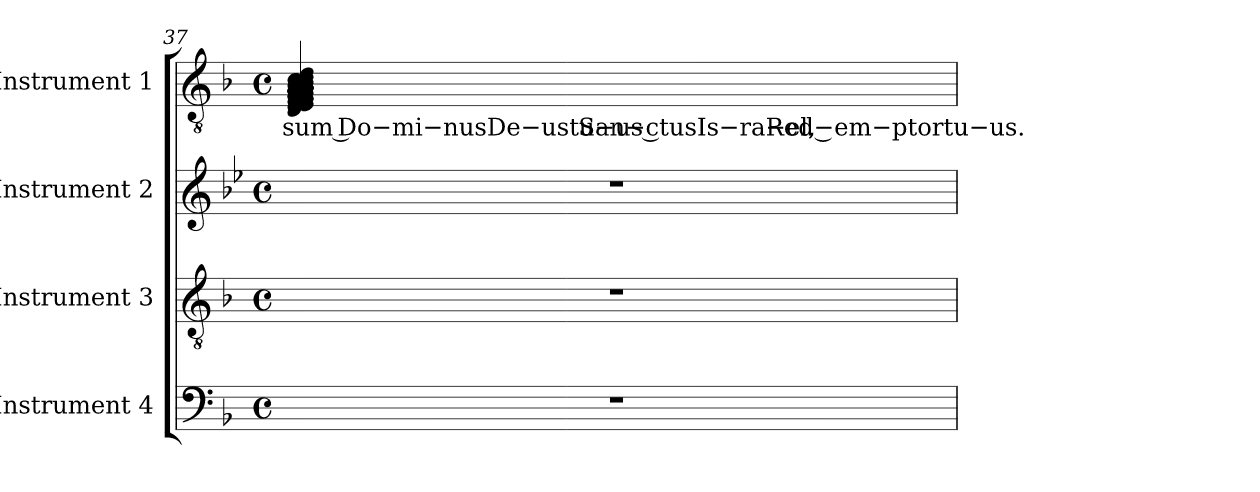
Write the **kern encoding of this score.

**kern	**kern	**kern	**kern	**text
*part4	*part3	*part2	*part1	*part1
*staff4	*staff3	*staff2	*staff1	*staff1
*I"Instrument 4	*I"Instrument 3	*I"Instrument 2	*I"Instrument 1	*
!!LO:LB:g=z
*clefF4	*clefGv2	*clefG2	*clefGv2	*
*k[b-]	*k[b-]	*k[b-e-]	*k[b-]	*
*F:	*F:	*B-:	*F:	*
*M4/4	*M4/4	*M4/4	*M4/4	*
*met(c)	*met(c)	*met(c)	*met(c)	*
=37	=37	=37	=37	=37
!	!	!	!	!LO:LY:b:cj
1r	1r	1r	(<(<(<(<4d/ 4c/ 4c/ 4B-/ 4B-/ 4A/ 4A/ 4A/ 4A/ 4A/ 4A/ 4A/ 4A/ 4G/ 4G/ 4G/ 4F/ 4F/ 4F/ 4E/ 4E/ 4D/	sum Do−mi−nusDe−ustu−us San−ctusIs−ra−el, Red−em−ptortu−us.
.	.	.	2.ryy	.
=	=	=	=	=
*-	*-	*-	*-	*-
